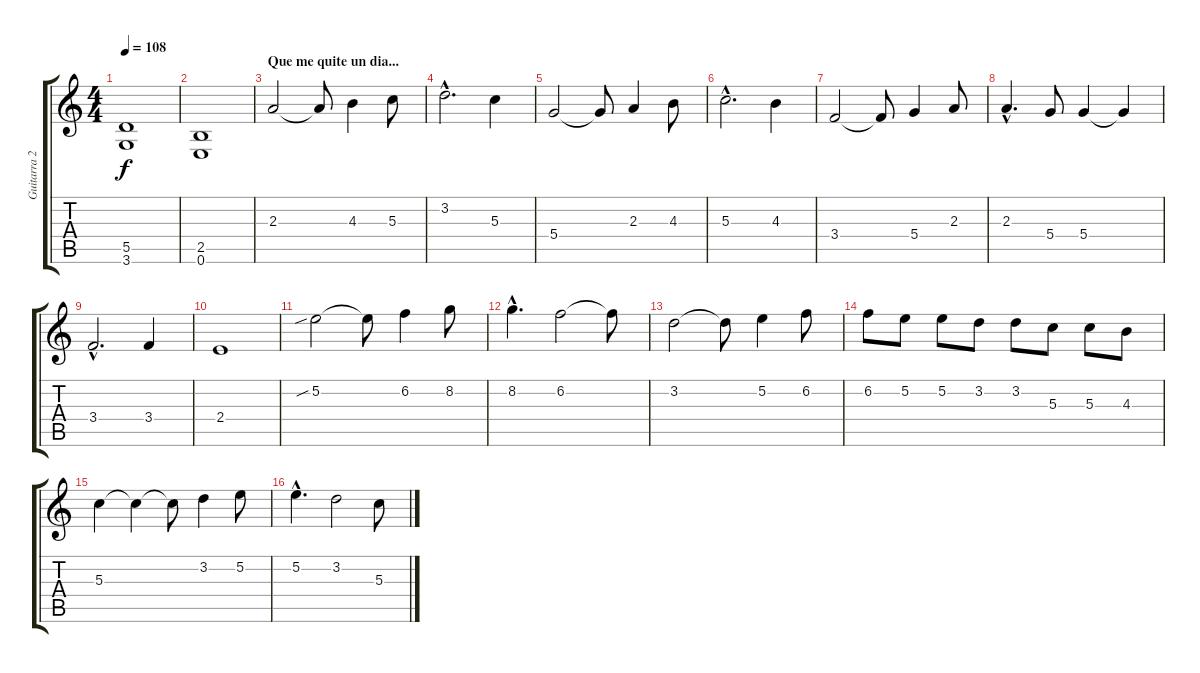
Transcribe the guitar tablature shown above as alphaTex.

\track ("Guitarra 2" "Guitarra 2") {instrument acousticguitarsteel}
\staff {score tabs}
\tuning (E4 B3 G3 D3 A2 E2) {hide}
\ts (4 4)
\tempo 108
\clef g2
\ks c
(5.5 3.6).1{dy f} |
(2.5 0.6).1 |
\section ("" "Que me quite un dia...")
2.3.2{instrument distortionguitar} 2.3{t}.8 4.3.4 5.3.8 |
3.2{hac}.2{d} 5.3.4 |
5.4.2 5.4{t}.8 2.3.4 4.3.8 |
5.3{hac}.2{d} 4.3.4 |
3.4.2 3.4{t}.8 5.4.4 2.3.8 |
2.3{hac}.4{d} 5.4.8 5.4.4 5.4{t}.4 |
3.4{hac}.2{d} 3.4.4 |
2.4.1 |
5.2{sib}.2 5.2{t}.8 6.2.4 8.2.8 |
8.2{hac}.4{d} 6.2.2 6.2{t}.8 |
3.2.2 3.2{t}.8 5.2.4 6.2.8 |
6.2.8 5.2.8 5.2.8 3.2.8 3.2.8 5.3.8 5.3.8 4.3.8 |
5.3.4 5.3{t}.4 5.3{t}.8 3.2.4 5.2.8 |
5.2{hac}.4{d} 3.2.2 5.3.8
